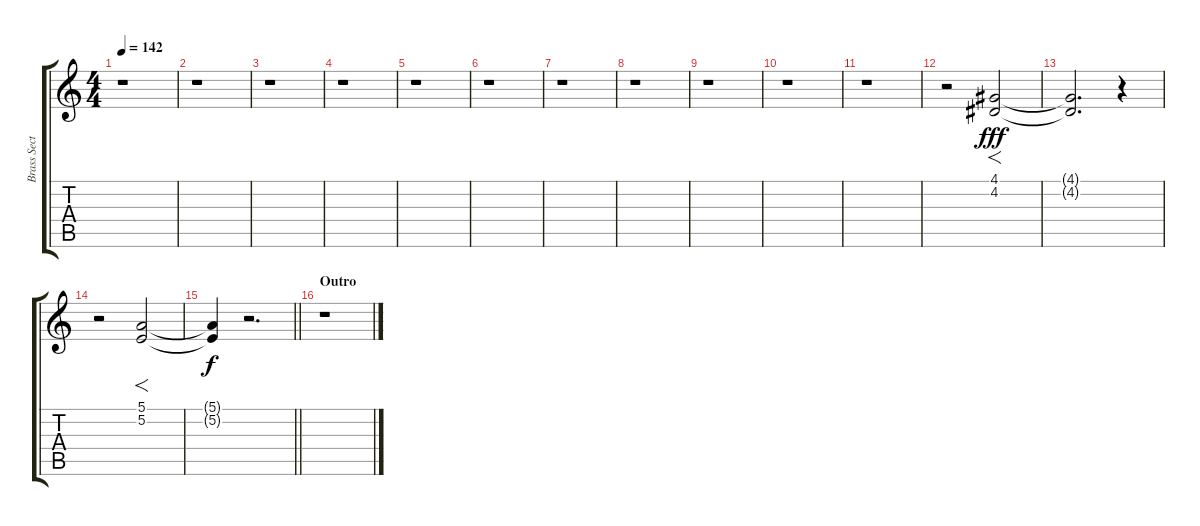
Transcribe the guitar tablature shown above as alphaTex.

\track ("Brass Section" "Brass Sect") {instrument brasssection}
\staff {score tabs}
\tuning (E4 B3 G3 D3 A2 E2) {hide}
\ts (4 4)
\tempo 142
\clef g2
\ks c
r.1{dy mf} |
r.1 |
r.1 |
r.1 |
r.1 |
r.1 |
r.1 |
r.1 |
r.1 |
r.1 |
r.1 |
r.2 (4.1 4.2).2{f dy fff} |
(4.1{t} 4.2{t}).2{d} r.4 |
r.2 (5.1 5.2).2{f} |
\barLineRight lightlight
(5.1{t} 5.2{t}).4{dy f} r.2{d} |
\section ("" "Outro")
r.1
